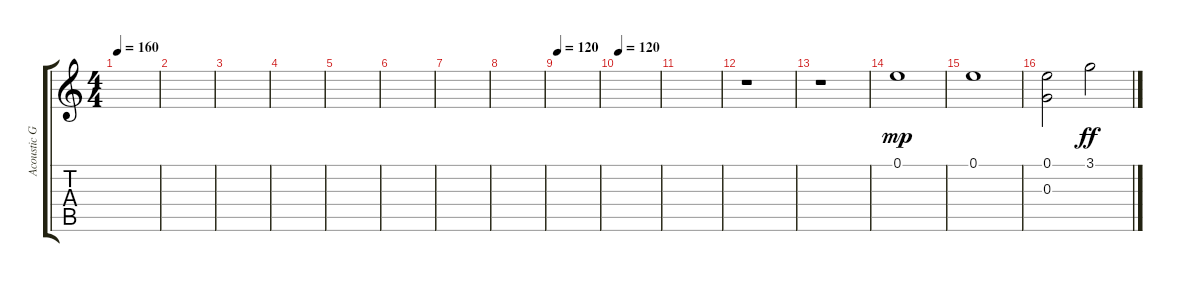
\track ("Acoustic Guitar II" "Acoustic G") {instrument acousticguitarnylon}
\staff {score tabs}
\tuning (E4 B3 G3 D3 A2 E2) {hide}
\ts (4 4)
\tempo 160
\clef g2
\ks c
|
|
|
|
|
|
|
|
\tempo 160
\tempo 120
|
\tempo 120
|
|
r.1{volume 10} |
r.1 |
0.1.1{dy mp} |
0.1.1 |
(0.1 0.3).2 3.1.2{dy ff}
